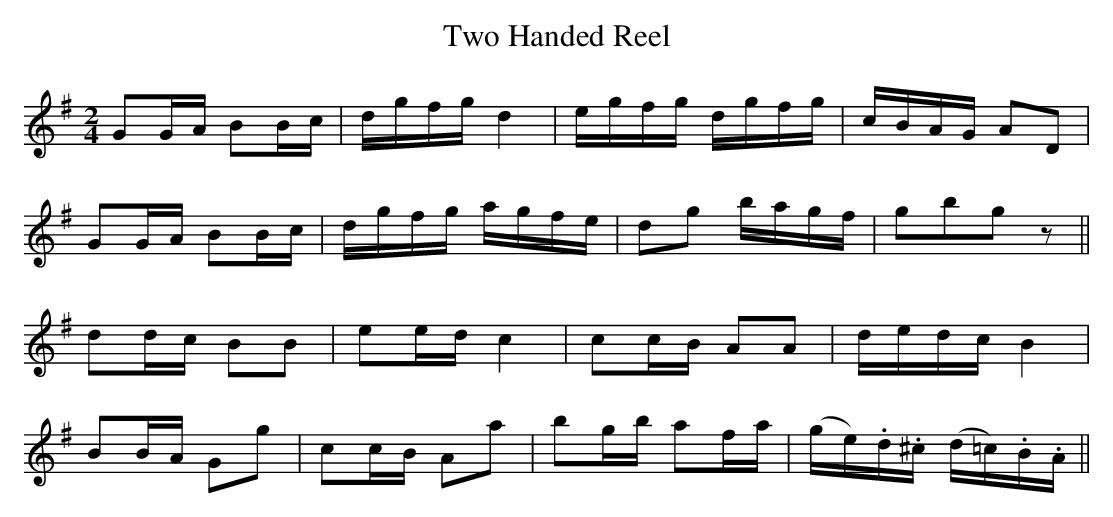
X:1
T:Two Handed Reel
M:2/4
L:1/8
K:G
GG/A/ BB/c/|d/g/f/g/ d2|e/g/f/g/ d/g/f/g/|c/B/A/G/ AD|
GG/A/ BB/c/|d/g/f/g/ a/g/f/e/|dg b/a/g/f/|gbgz||
dd/c/ BB|ee/d/ c2|cc/B/ AA|d/e/d/c/ B2|
BB/A/ Gg|cc/B/ Aa|bg/b/ af/a/|(g/e/).d/.^c/ (d/=c/).B/.A/||
